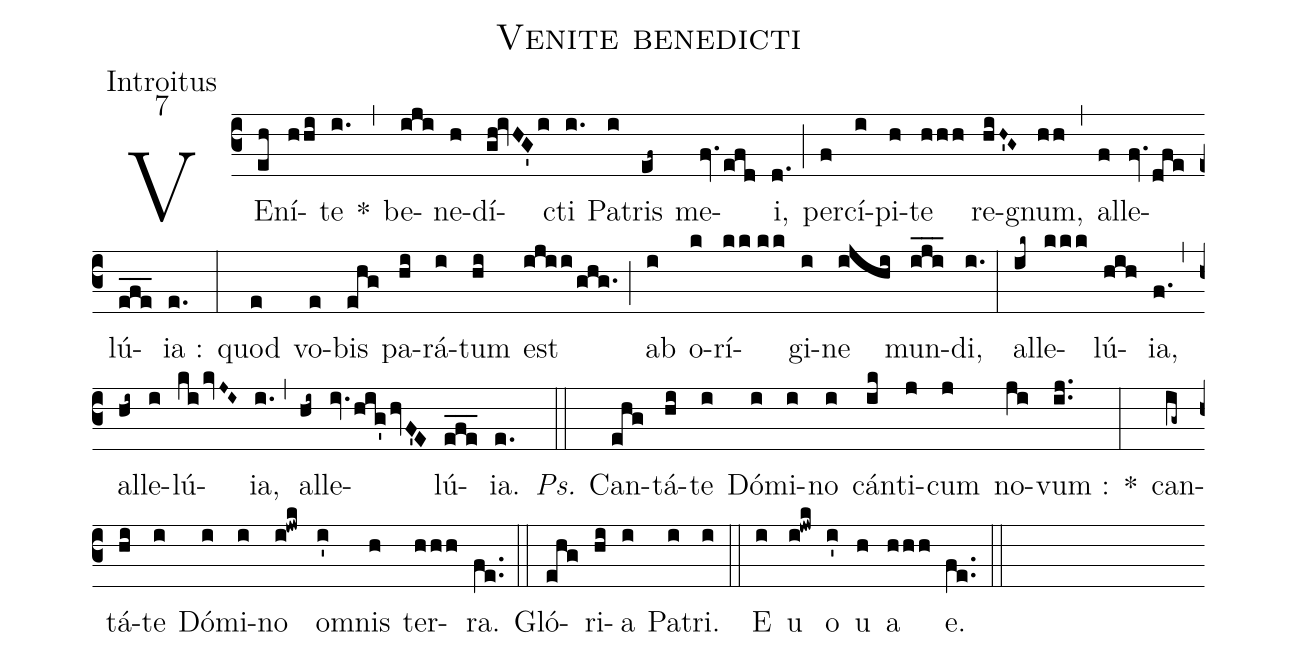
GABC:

name:Venite benedicti;
office-part:Introitus;
mode:7;
%%
(c3) VE(eh)ní(hhi)te(i.) *(,) be(iji)ne(h)dí(gh!ivHG'i)cti(i.) Pa(i)tris(ef~) me(fv.efd)i,(d.) (;) per(f)cí(i)pi(h)te(hhh) re(hiH~'G~)gnum,(hh) (,) al(f)le(fv.dfe)lú(efe___){ia} :(e.) (:) quod(e) vo(e)bis(ehg) pa(hi)rá(i)tum(hi) est(ijii/ghg.) (;) ab(i) o(k)rí(kk//kk)gi(i)ne(ijhi) mun(iji___)di,(i.) (:) al(ik~)le(kkk)lú(hih){ia},(f.) (,) al(hi~)le(i)lú(kikvJ~I~){ia},(i.) (,) al(hi~)le(iv.hig'hvF'E)lú(efe___){ia}.(e.) (::) <i>Ps.</i> Can(ehg)tá(hi)te(i) Dó(i)mi(i)no(i) cán(ik)ti(j)cum(j) no(ji)vum :(ij..) *(:) can(ig~)tá(hi)te(i) Dó(i)mi(i)no(i!jwk) o(i')mnis(h) ter(hhh)ra.(fe..) (::) Gló(ehg)ri(hi)a(i) Pa(i)tri.(i) (::) <eu>E(i) u(i!jwk) o(i') u(h) a(hhh) e.</eu>(fe..) (::)
